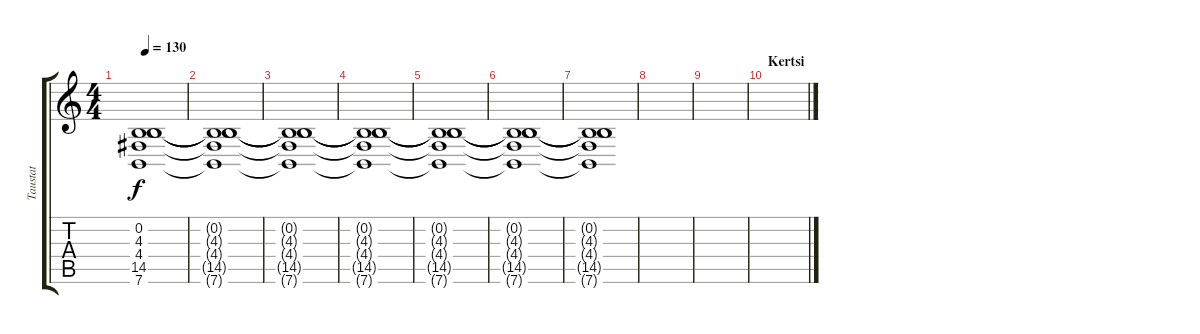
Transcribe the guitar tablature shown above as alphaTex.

\track ("Taustat" "Taustat") {instrument pad5bowed}
\staff {score tabs}
\tuning (E4 B3 G3 D3 A2 E2) {hide}
\ts (4 4)
\tempo 130
\clef g2
\ks c
(0.2{t} 4.3{t} 4.4{t} 14.5{t} 7.6{t}).1{dy f} |
(0.2{t} 4.3{t} 4.4{t} 14.5{t} 7.6{t}).1 |
(0.2{t} 4.3{t} 4.4{t} 14.5{t} 7.6{t}).1 |
(0.2{t} 4.3{t} 4.4{t} 14.5{t} 7.6{t}).1 |
(0.2{t} 4.3{t} 4.4{t} 14.5{t} 7.6{t}).1 |
(0.2{t} 4.3{t} 4.4{t} 14.5{t} 7.6{t}).1 |
(0.2{t} 4.3{t} 4.4{t} 14.5{t} 7.6{t}).1 |
|
|
\section ("" "Kertsi")
